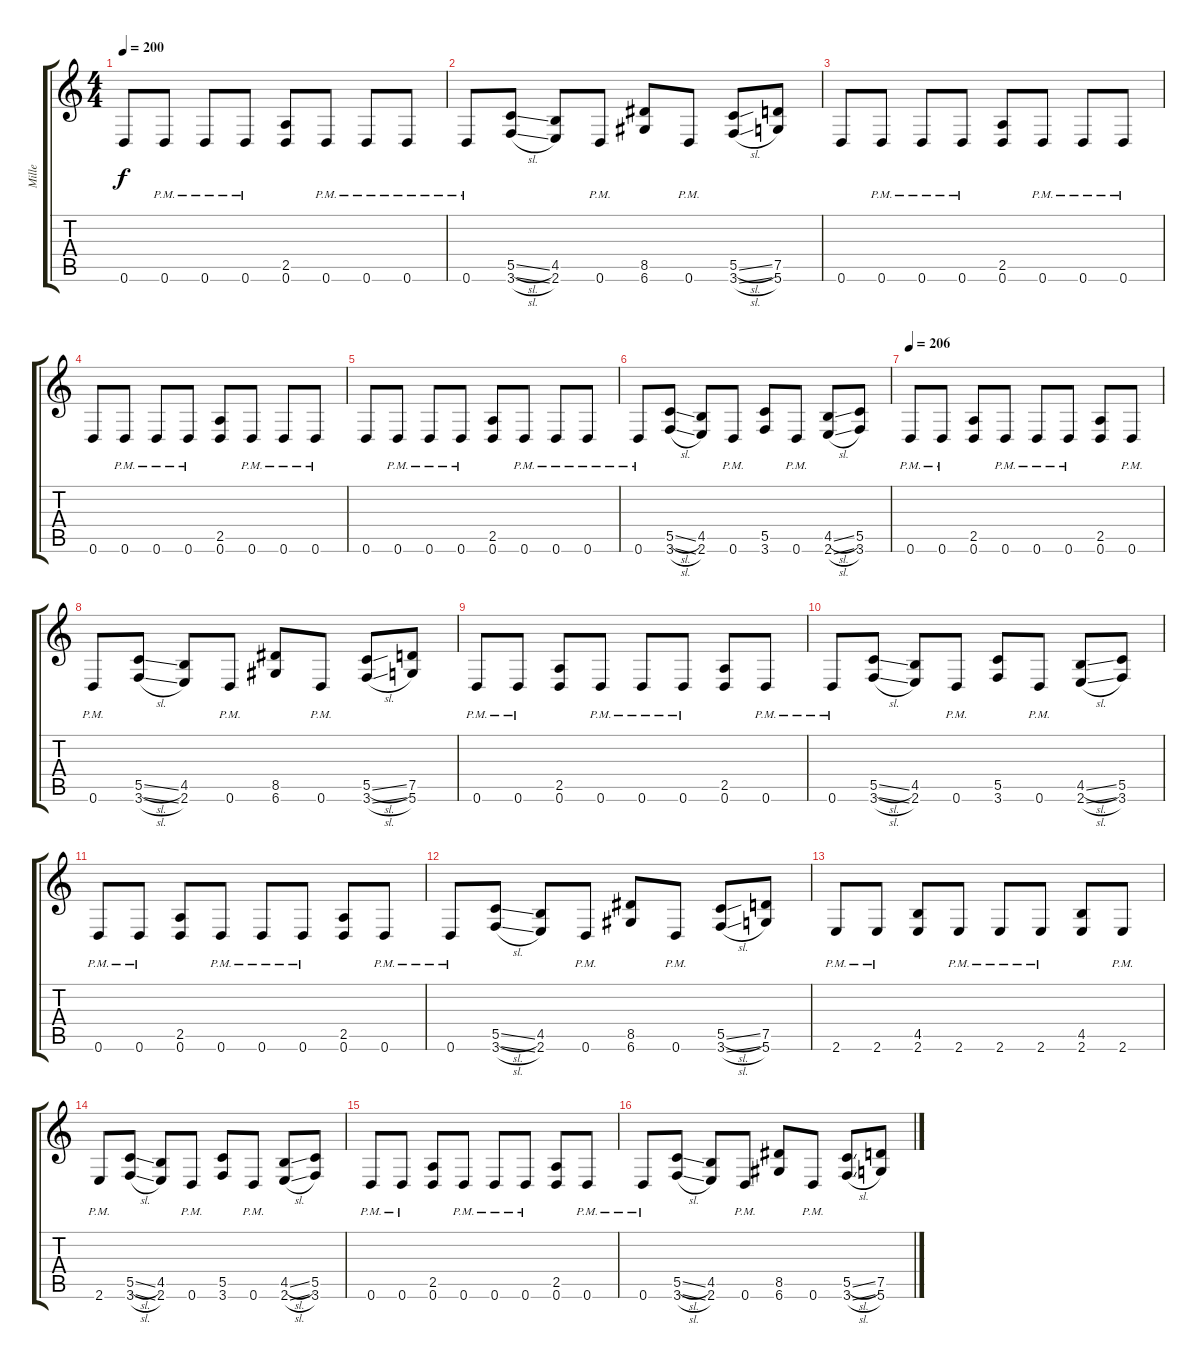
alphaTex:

\track ("Mille" "Mille") {instrument distortionguitar}
\staff {score tabs}
\tuning (D4 A3 F3 C3 G2 D2) {hide}
\ts (4 4)
\tempo 200
\clef g2
\ks c
0.6.8{dy f} 0.6{pm}.8 0.6{pm}.8 0.6{pm}.8 (2.5 0.6).8 0.6{pm}.8 0.6{pm}.8 0.6{pm}.8 |
0.6{pm}.8 (5.5{sl} 3.6{sl}).8 (4.5 2.6).8 0.6{pm}.8 (8.5 6.6).8 0.6{pm}.8 (5.5{sl} 3.6{sl}).8 (7.5 5.6).8 |
0.6.8 0.6{pm}.8 0.6{pm}.8 0.6{pm}.8 (2.5 0.6).8 0.6{pm}.8 0.6{pm}.8 0.6{pm}.8 |
0.6.8 0.6{pm}.8 0.6{pm}.8 0.6{pm}.8 (2.5 0.6).8 0.6{pm}.8 0.6{pm}.8 0.6{pm}.8 |
0.6.8 0.6{pm}.8 0.6{pm}.8 0.6{pm}.8 (2.5 0.6).8 0.6{pm}.8 0.6{pm}.8 0.6{pm}.8 |
0.6{pm}.8 (5.5{sl} 3.6{sl}).8 (4.5 2.6).8 0.6{pm}.8 (5.5 3.6).8 0.6{pm}.8 (4.5{sl} 2.6{sl}).8 (5.5 3.6).8 |
\tempo 206
0.6{pm}.8 0.6{pm}.8 (2.5 0.6).8 0.6{pm}.8 0.6{pm}.8 0.6{pm}.8 (2.5 0.6).8 0.6{pm}.8 |
0.6{pm}.8 (5.5{sl} 3.6{sl}).8 (4.5 2.6).8 0.6{pm}.8 (8.5 6.6).8 0.6{pm}.8 (5.5{sl} 3.6{sl}).8 (7.5 5.6).8 |
0.6{pm}.8 0.6{pm}.8 (2.5 0.6).8 0.6{pm}.8 0.6{pm}.8 0.6{pm}.8 (2.5 0.6).8 0.6{pm}.8 |
0.6{pm}.8 (5.5{sl} 3.6{sl}).8 (4.5 2.6).8 0.6{pm}.8 (5.5 3.6).8 0.6{pm}.8 (4.5{sl} 2.6{sl}).8 (5.5 3.6).8 |
0.6{pm}.8 0.6{pm}.8 (2.5 0.6).8 0.6{pm}.8 0.6{pm}.8 0.6{pm}.8 (2.5 0.6).8 0.6{pm}.8 |
0.6{pm}.8 (5.5{sl} 3.6{sl}).8 (4.5 2.6).8 0.6{pm}.8 (8.5 6.6).8 0.6{pm}.8 (5.5{sl} 3.6{sl}).8 (7.5 5.6).8 |
2.6{pm}.8 2.6{pm}.8 (4.5 2.6).8 2.6{pm}.8 2.6{pm}.8 2.6{pm}.8 (4.5 2.6).8 2.6{pm}.8 |
2.6{pm}.8 (5.5{sl} 3.6{sl}).8 (4.5 2.6).8 0.6{pm}.8 (5.5 3.6).8 0.6{pm}.8 (4.5{sl} 2.6{sl}).8 (5.5 3.6).8 |
0.6{pm}.8 0.6{pm}.8 (2.5 0.6).8 0.6{pm}.8 0.6{pm}.8 0.6{pm}.8 (2.5 0.6).8 0.6{pm}.8 |
0.6{pm}.8 (5.5{sl} 3.6{sl}).8 (4.5 2.6).8 0.6{pm}.8 (8.5 6.6).8 0.6{pm}.8 (5.5{sl} 3.6{sl}).8 (7.5 5.6).8
